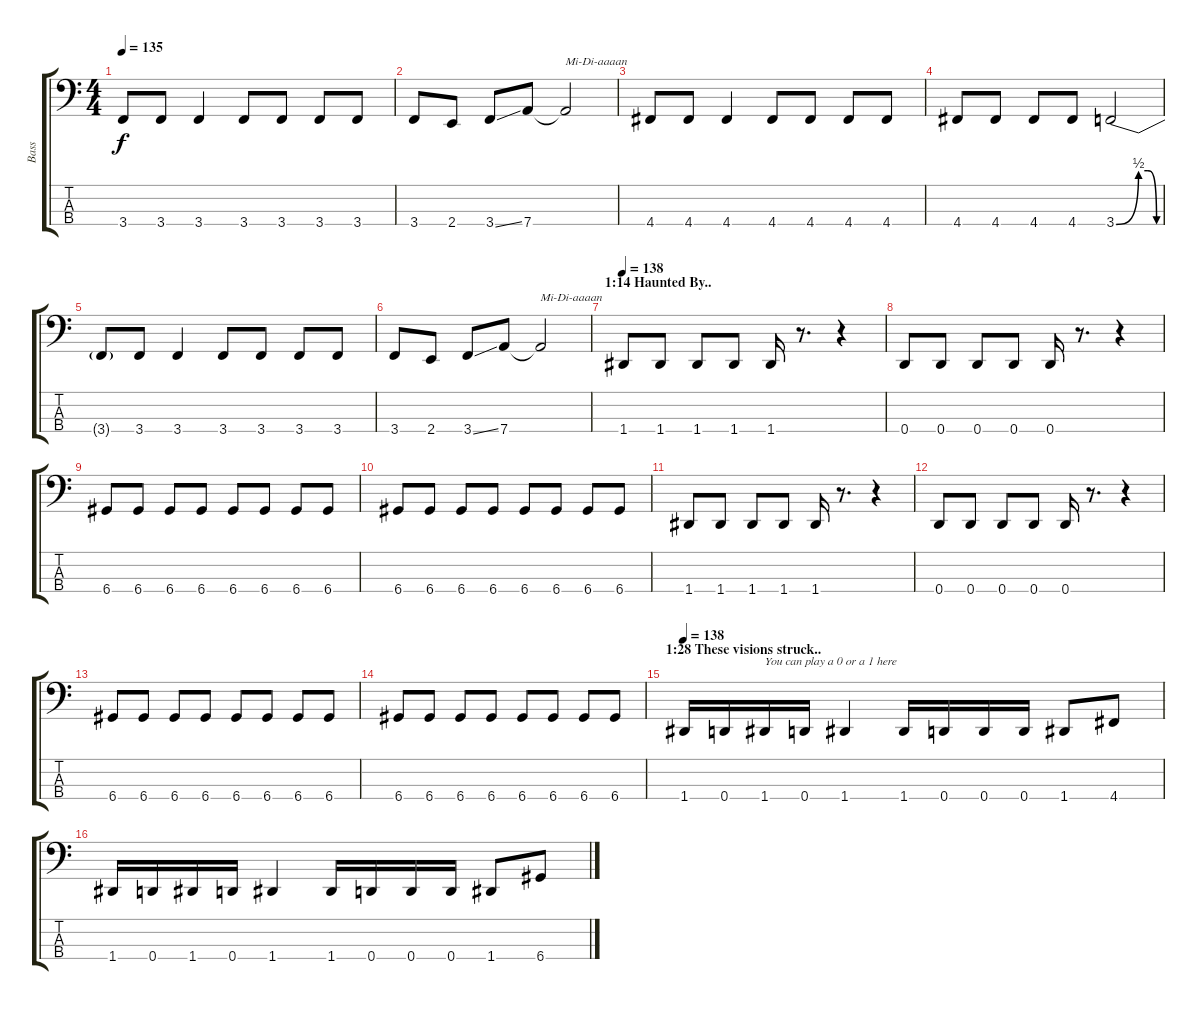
\track ("Bass" "Bass") {instrument electricbasspick}
\staff {score tabs}
\tuning (G2 D2 A1 D1) {hide}
\ts (4 4)
\tempo 135
\clef f4
\ks c
3.4{t}.8{dy f} 3.4.8 3.4.4 3.4.8 3.4.8 3.4.8 3.4.8 |
3.4.8 2.4.8 3.4{ss}.8 7.4.8 7.4{t}.2{txt "Mi-Di-aaaan"} |
4.4.8 4.4.8 4.4.4 4.4.8 4.4.8 4.4.8 4.4.8 |
4.4.8 4.4.8 4.4.8 4.4.8 3.4{be (custom 0 0 31 2 44 2 56 0 60 0)}.2 |
3.4{t}.8 3.4.8 3.4.4 3.4.8 3.4.8 3.4.8 3.4.8 |
3.4.8 2.4.8 3.4{ss}.8 7.4.8 7.4{t}.2{txt "Mi-Di-aaaan"} |
\section ("" "1:14 Haunted By..")
\tempo 138
1.4.8 1.4.8 1.4.8 1.4.8 1.4.16 r.8{d} r.4 |
0.4.8 0.4.8 0.4.8 0.4.8 0.4.16 r.8{d} r.4 |
6.4.8 6.4.8 6.4.8 6.4.8 6.4.8 6.4.8 6.4.8 6.4.8 |
6.4.8 6.4.8 6.4.8 6.4.8 6.4.8 6.4.8 6.4.8 6.4.8 |
1.4.8 1.4.8 1.4.8 1.4.8 1.4.16 r.8{d} r.4 |
0.4.8 0.4.8 0.4.8 0.4.8 0.4.16 r.8{d} r.4 |
6.4.8 6.4.8 6.4.8 6.4.8 6.4.8 6.4.8 6.4.8 6.4.8 |
6.4.8 6.4.8 6.4.8 6.4.8 6.4.8 6.4.8 6.4.8 6.4.8 |
\section ("" "1:28 These visions struck..")
\tempo 138
1.4.16 0.4.16 1.4.16{txt "You can play a 0 or a 1 here"} 0.4.16 1.4.4 1.4.16 0.4.16 0.4.16 0.4.16 1.4.8 4.4.8 |
1.4.16 0.4.16 1.4.16 0.4.16 1.4.4 1.4.16 0.4.16 0.4.16 0.4.16 1.4.8 6.4.8
